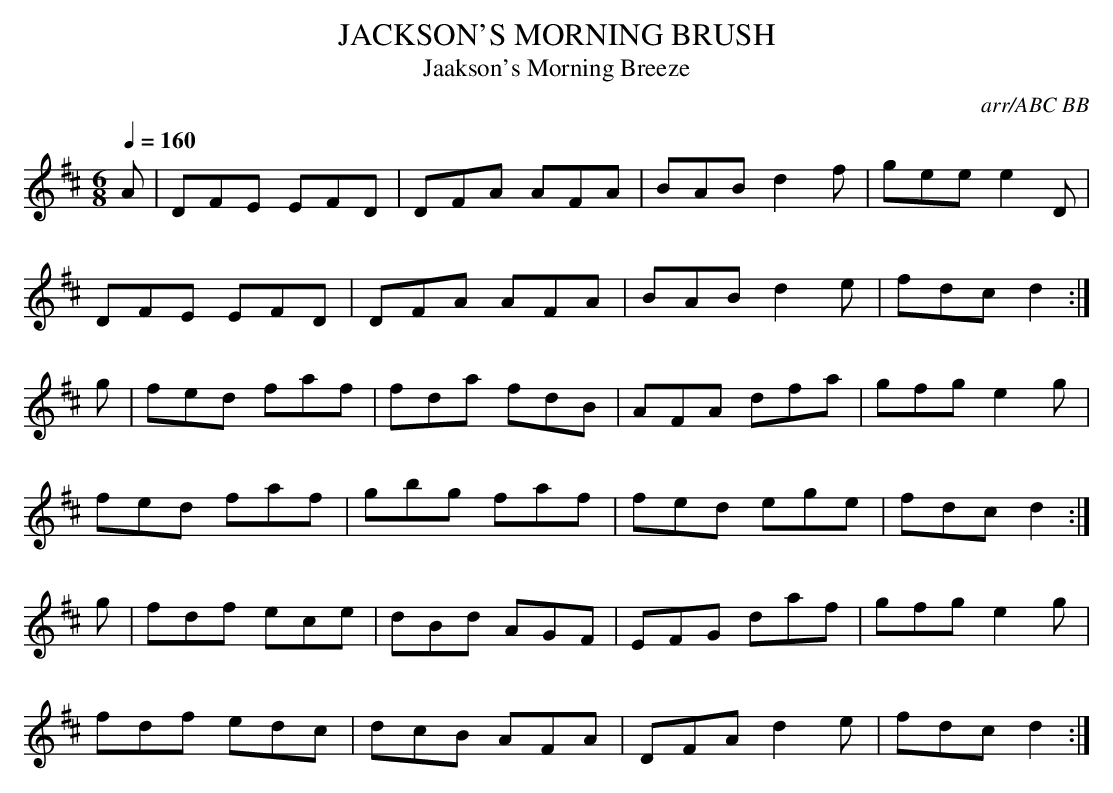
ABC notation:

X:1
T:JACKSON'S MORNING BRUSH
T:Jaakson's Morning Breeze
C:arr/ABC BB
tunes. It's also called "Jackson's Morning Breeze".
Q:1/4=160
L:1/8
M:6/8
K:D
A|DFE EFD|DFA AFA|BAB d2f|gee e2D|
DFE EFD|DFA AFA|BAB d2e|fdc d2 :|
g|fed faf|fda fdB|AFA dfa|gfg e2g|
fed faf|gbg faf|fed ege|fdc d2 :|
g|fdf ece|dBd AGF|EFG daf|gfg e2g|
fdf edc|dcB AFA|DFA d2e|fdc d2 :|
